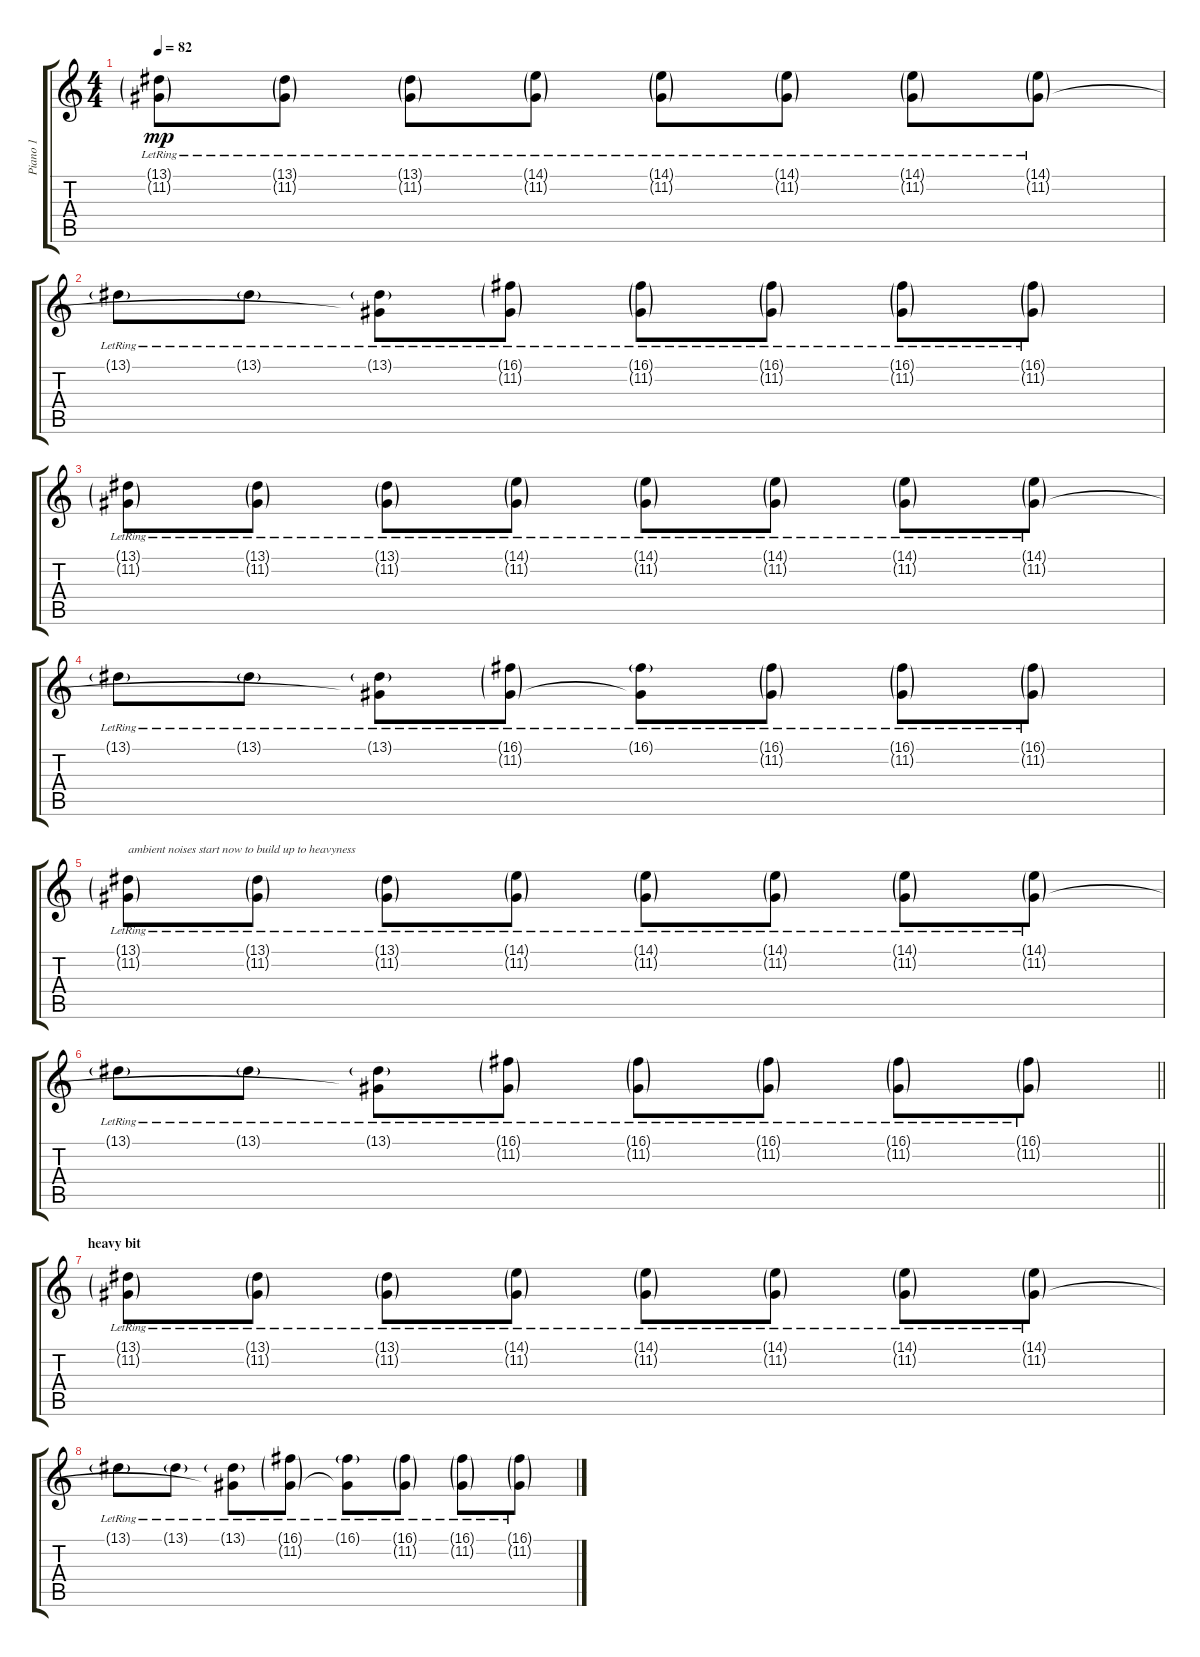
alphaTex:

\track ("Piano 1" "Piano 1") {instrument acousticgrandpiano}
\staff {score tabs}
\tuning (D4 A3 F3 C3 G2 C2) {hide}
\ts (4 4)
\tempo 82
\clef g2
\ks c
(13.1{g lr} 11.2{g lr}).8{dy mp} (13.1{g lr} 11.2{g lr}).8 (13.1{g lr} 11.2{g lr}).8 (14.1{g lr} 11.2{g lr}).8 (14.1{g lr} 11.2{g lr}).8 (14.1{g lr} 11.2{g lr}).8 (14.1{g lr} 11.2{g lr}).8 (14.1{g lr} 11.2{g lr}).8 |
13.1{g lr}.8 13.1{g lr}.8 (13.1{g lr} 11.2{t}).8 (16.1{g lr} 11.2{g lr}).8 (16.1{g lr} 11.2{g lr}).8 (16.1{g lr} 11.2{g lr}).8 (16.1{g lr} 11.2{g lr}).8 (16.1{g lr} 11.2{g lr}).8 |
(13.1{g lr} 11.2{g lr}).8 (13.1{g lr} 11.2{g lr}).8 (13.1{g lr} 11.2{g lr}).8 (14.1{g lr} 11.2{g lr}).8 (14.1{g lr} 11.2{g lr}).8 (14.1{g lr} 11.2{g lr}).8 (14.1{g lr} 11.2{g lr}).8 (14.1{g lr} 11.2{g lr}).8 |
13.1{g lr}.8 13.1{g lr}.8 (13.1{g lr} 11.2{t}).8 (16.1{g lr} 11.2{g lr}).8 (16.1{g lr} 11.2{t}).8 (16.1{g lr} 11.2{g lr}).8 (16.1{g lr} 11.2{g lr}).8 (16.1{g lr} 11.2{g lr}).8 |
(13.1{g lr} 11.2{g lr}).8{txt "ambient noises start now to build up to heavyness"} (13.1{g lr} 11.2{g lr}).8 (13.1{g lr} 11.2{g lr}).8 (14.1{g lr} 11.2{g lr}).8 (14.1{g lr} 11.2{g lr}).8 (14.1{g lr} 11.2{g lr}).8 (14.1{g lr} 11.2{g lr}).8 (14.1{g lr} 11.2{g lr}).8 |
\barLineRight lightlight
13.1{g lr}.8 13.1{g lr}.8 (13.1{g lr} 11.2{t}).8 (16.1{g lr} 11.2{g lr}).8 (16.1{g lr} 11.2{g lr}).8 (16.1{g lr} 11.2{g lr}).8 (16.1{g lr} 11.2{g lr}).8 (16.1{g lr} 11.2{g lr}).8 |
\section ("" "heavy bit")
(13.1{g lr} 11.2{g lr}).8 (13.1{g lr} 11.2{g lr}).8 (13.1{g lr} 11.2{g lr}).8 (14.1{g lr} 11.2{g lr}).8 (14.1{g lr} 11.2{g lr}).8 (14.1{g lr} 11.2{g lr}).8 (14.1{g lr} 11.2{g lr}).8 (14.1{g lr} 11.2{g lr}).8 |
13.1{g lr}.8 13.1{g lr}.8 (13.1{g lr} 11.2{t}).8 (16.1{g lr} 11.2{g lr}).8 (16.1{g lr} 11.2{t}).8 (16.1{g lr} 11.2{g lr}).8 (16.1{g lr} 11.2{g lr}).8 (16.1{g lr} 11.2{g lr}).8
